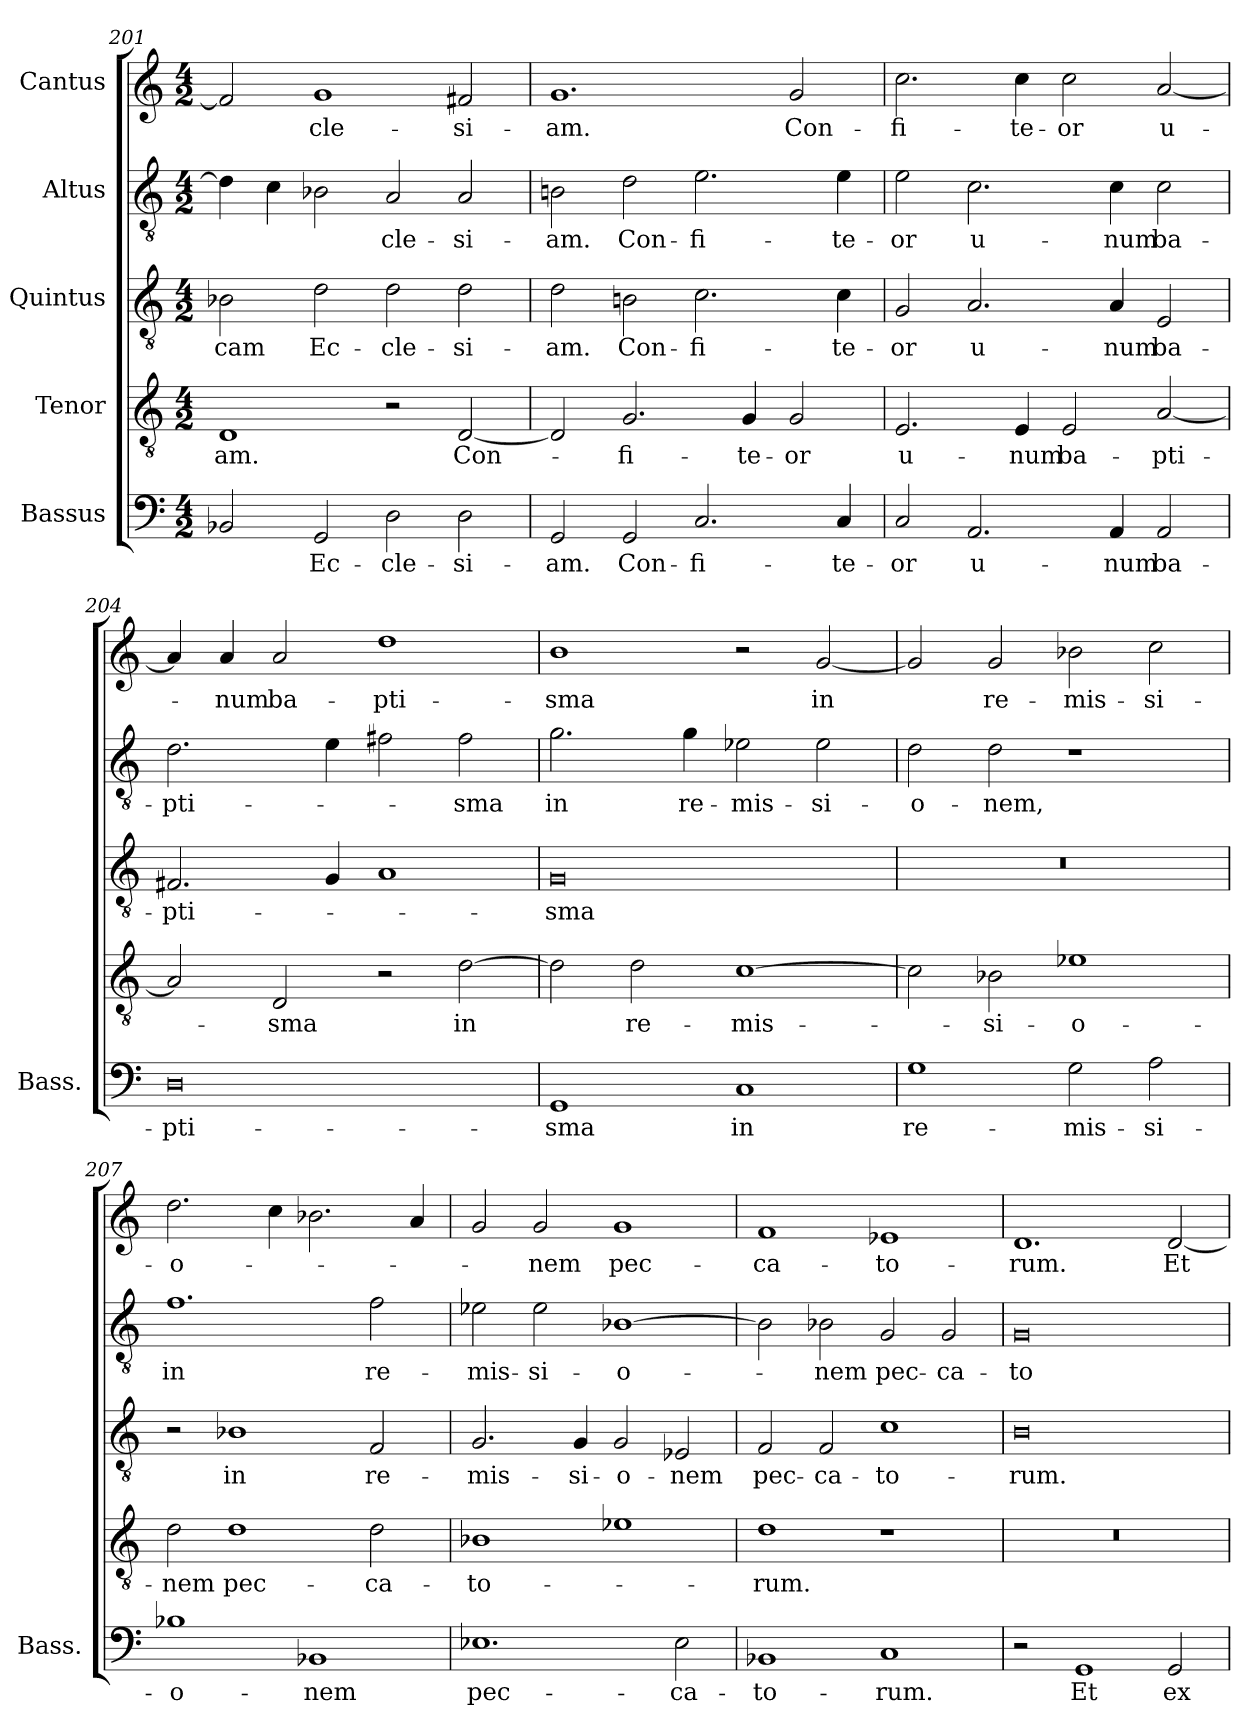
**kern	**text	**kern	**text	**kern	**text	**kern	**text	**kern	**text
*part5	*part5	*part4	*part4	*part3	*part3	*part2	*part2	*part1	*part1
*staff5	*staff5	*staff4	*staff4	*staff3	*staff3	*staff2	*staff2	*staff1	*staff1
*I"Bassus	*	*I"Tenor	*	*I"Quintus	*	*I"Altus	*	*I"Cantus	*
*I'Bass.	*	*	*	*	*	*	*	*	*
*clefF4	*	*clefGv2	*	*clefGv2	*	*clefGv2	*	*clefG2	*
*	*	*ITrd7c12	*	*ITrd7c12	*	*ITrd7c12	*	*	*
*k[]	*	*k[]	*	*k[]	*	*k[]	*	*k[]	*
*C:	*	*C:	*	*C:	*	*C:	*	*C:	*
*M4/2	*	*M4/2	*	*M4/2	*	*M4/2	*	*M4/2	*
=201	=201	=201	=201	=201	=201	=201	=201	=201	=201
2BB-X/	.	1DD/	-am.	2BB-X\	-cam	4D\]	.	2f/]	.
.	.	.	.	.	.	4C\	.	.	.
2GG/	Ec-	.	.	2D\	Ec-	2BB-X\	.	1g/	-cle-
2D\	-cle-	2r	.	2D\	-cle-	2AA/	-cle-	.	.
2D\	-si-	[2DD/	Con-	2D\	-si-	2AA/	-si-	2f#X/	-si-
=202	=202	=202	=202	=202	=202	=202	=202	=202	=202
2GG/	-am.	2DD/]	.	2D\	-am.	2BBn\	-am.	1.g/	-am.
2GG/	Con-	2.GG/	-fi-	2BBn\	Con-	2D\	Con-	.	.
2.C/	-fi-	.	.	2.C\	-fi-	2.E\	-fi-	.	.
.	.	4GG/	-te-	.	.	.	.	.	.
.	.	2GG/	-or	.	.	.	.	2g/	Con-
4C/	-te-	.	.	4C\	-te-	4E\	-te-	.	.
=203	=203	=203	=203	=203	=203	=203	=203	=203	=203
2C/	-or	2.EE/	u-	2GG/	-or	2E\	-or	2.cc\	-fi-
2.AA/	u-	.	.	2.AA/	u-	2.C\	u-	.	.
.	.	4EE/	-num	.	.	.	.	4cc\	-te-
.	.	2EE/	ba-	.	.	.	.	2cc\	-or
4AA/	-num	.	.	4AA/	-num	4C\	-num	.	.
2AA/	ba-	[2AA/	-pti-	2EE/	ba-	2C\	ba-	[2a/	u-
=204	=204	=204	=204	=204	=204	=204	=204	=204	=204
0D\	-pti-	2AA/]	.	2.FF#X/	-pti-	2.D\	-pti-	4a/]	.
.	.	.	.	.	.	.	.	4a/	-num
.	.	2DD/	-sma	.	.	.	.	2a/	ba-
.	.	.	.	4GG/	.	4E\	.	.	.
.	.	2r	.	1AA/	.	2F#X\	.	1dd\	-pti-
.	.	[2D\	in	.	.	2F#\	-sma	.	.
=205	=205	=205	=205	=205	=205	=205	=205	=205	=205
1GG/	-sma	2D\]	.	0GG/	-sma	2.G\	in	1b\	-sma
.	.	2D\	re-	.	.	.	.	.	.
.	.	.	.	.	.	4G\	re-	.	.
1C/	in	[1C\	-mis-	.	.	2E-X\	-mis-	2r	.
.	.	.	.	.	.	2E-\	-si-	[2g/	in
=206	=206	=206	=206	=206	=206	=206	=206	=206	=206
1G\	re-	2C\]	.	0r	.	2D\	-o-	2g/]	.
.	.	2BB-X\	-si-	.	.	2D\	-nem,	2g/	re-
2G\	-mis-	1E-\	-o-	.	.	1r	.	2b-X\	-mis-
2A\	-si-	.	.	.	.	.	.	2cc\	-si-
=207	=207	=207	=207	=207	=207	=207	=207	=207	=207
1B-X\	-o-	2D\	-nem	2r	.	1.F\	in	2.dd\	-o-
.	.	1D\	pec-	1BB-X\	in	.	.	.	.
.	.	.	.	.	.	.	.	4cc\	.
1BB-X/	-nem	.	.	.	.	.	.	2.b-X\	.
.	.	2D\	-ca-	2FF/	re-	2F\	re-	.	.
.	.	.	.	.	.	.	.	4a/	.
=208	=208	=208	=208	=208	=208	=208	=208	=208	=208
1.E-X\	pec-	1BB-X\	-to-	2.GG/	-mis-	2E-X\	-mis-	2g/	.
.	.	.	.	.	.	2E-\	-si-	2g/	-nem
.	.	.	.	4GG/	-si-	.	.	.	.
.	.	1E-\	.	2GG/	-o-	[1BB-X\	-o-	1g/	pec-
2E-\	-ca-	.	.	2EE-X/	-nem	.	.	.	.
=209	=209	=209	=209	=209	=209	=209	=209	=209	=209
1BB-X/	-to-	1D\	-rum.	2FF/	pec-	2BB-\]	.	1f/	-ca-
.	.	.	.	2FF/	-ca-	2BB-X\	-nem	.	.
1C/	-rum.	1r	.	1C\	-to-	2GG/	pec-	1e-X/	-to-
.	.	.	.	.	.	2GG/	-ca-	.	.
=210	=210	=210	=210	=210	=210	=210	=210	=210	=210
2r	.	0r	.	0BB\	-rum.	0GG/	-to-	1.d/	-rum.
1GG/	Et	.	.	.	.	.	.	.	.
2GG/	ex-	.	.	.	.	.	.	[2d/	Et
=	=	=	=	=	=	=	=	=	=
*-	*-	*-	*-	*-	*-	*-	*-	*-	*-
